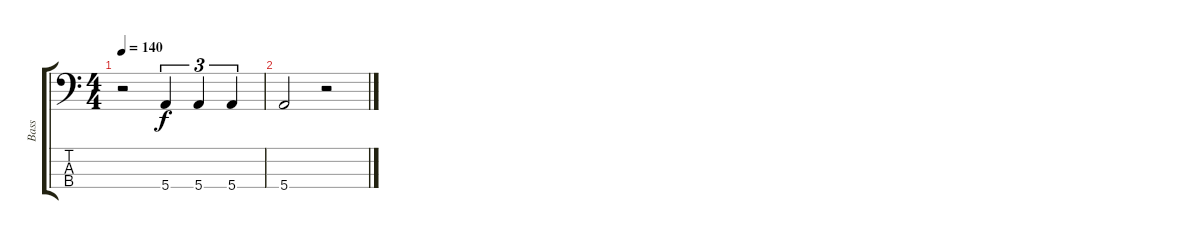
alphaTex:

\track ("Bass" "Bass") {instrument electricbasspick}
\staff {score tabs}
\tuning (G2 D2 A1 E1) {hide}
\ts (4 4)
\tempo 140
\clef f4
\ks c
r.2{dy f} 5.4.4{tu (3 2)} 5.4.4{tu (3 2)} 5.4.4{tu (3 2)} |
5.4.2 r.2
